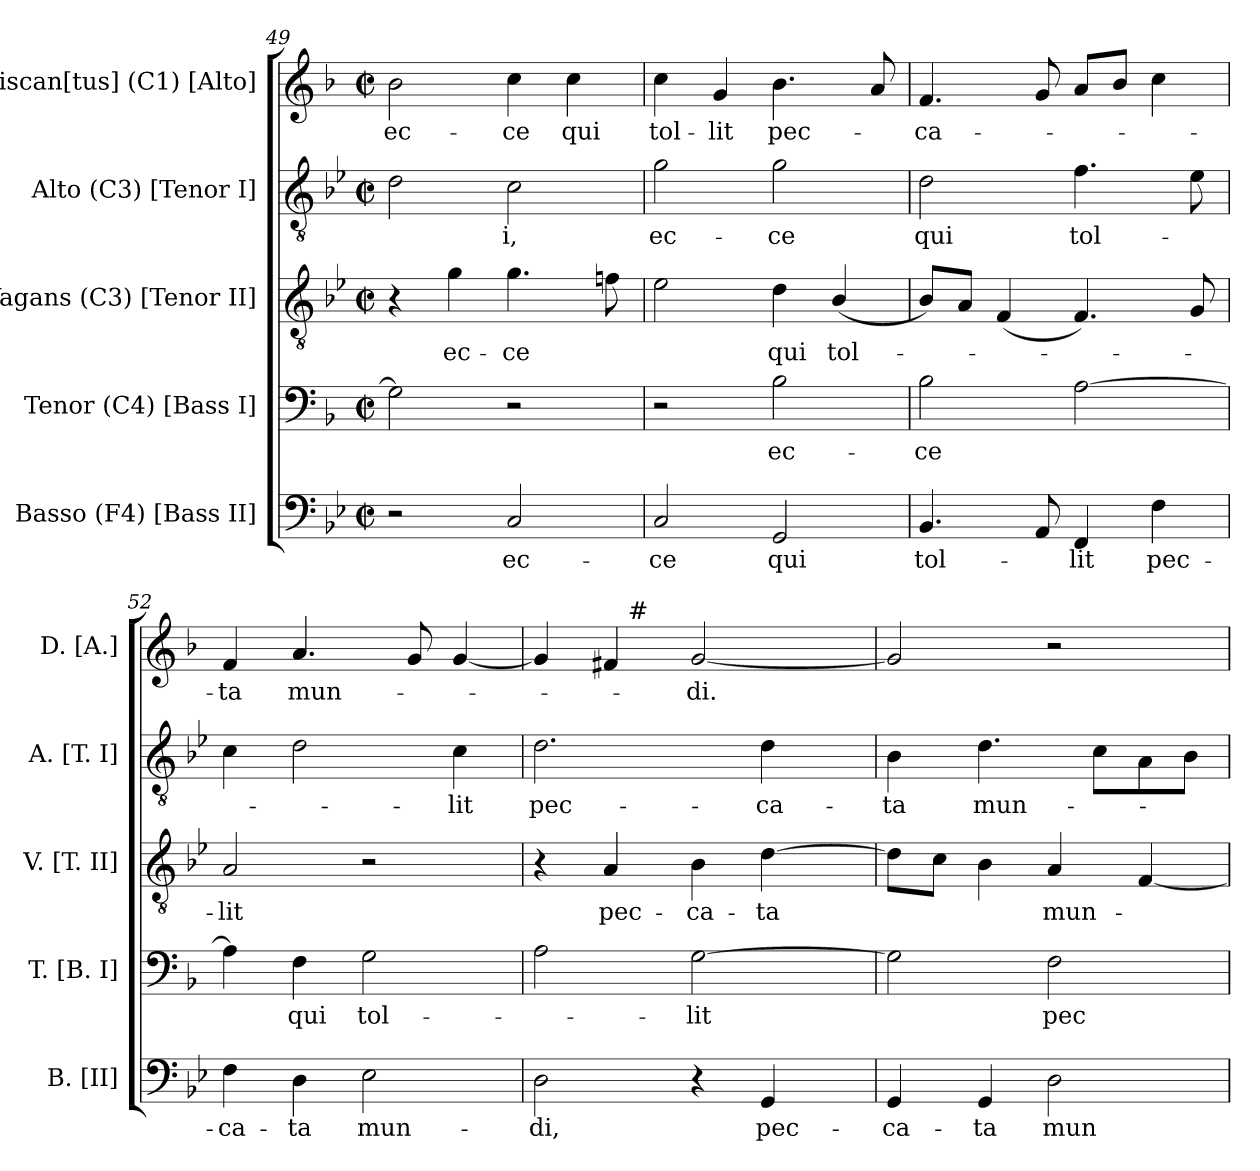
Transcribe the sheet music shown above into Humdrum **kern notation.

**kern	**text	**kern	**text	**kern	**text	**kern	**text	**kern	**text
*part5	*part5	*part4	*part4	*part3	*part3	*part2	*part2	*part1	*part1
*staff5	*staff5	*staff4	*staff4	*staff3	*staff3	*staff2	*staff2	*staff1	*staff1
*I"Basso (F4) [Bass II]	*	*I"Tenor (C4) [Bass I]	*	*I"Vagans (C3) [Tenor II]	*	*I"Alto (C3) [Tenor I]	*	*I"Discan[tus] (C1) [Alto]	*
*I'B. [II]	*	*I'T. [B. I]	*	*I'V. [T. II]	*	*I'A. [T. I]	*	*I'D. [A.]	*
*clefF4	*	*clefF4	*	*clefGv2	*	*clefGv2	*	*clefG2	*
*	*	*	*	*ITrd7c12	*	*ITrd7c12	*	*	*
*k[b-e-]	*	*k[b-]	*	*k[b-e-]	*	*k[b-e-]	*	*k[b-]	*
*B-:	*	*F:	*	*B-:	*	*B-:	*	*F:	*
*M2/2	*	*M2/2	*	*M2/2	*	*M2/2	*	*M2/2	*
*met(c|)	*	*met(c|)	*	*met(c|)	*	*met(c|)	*	*met(c|)	*
=49	=49	=49	=49	=49	=49	=49	=49	=49	=49
!	!	!	!	!	!	!	!	!	!LO:LY:b:color=#000000
2r	.	2Gi\]	.	4r	.	2Di\	.	2b-i\	ec-
!	!	!	!	!	!LO:LY:b:color=#000000	!	!	!	!
.	.	.	.	4Gi\	ec-	.	.	.	.
!	!LO:LY:b:color=#000000	!	!	!	!	!	!	!	!
!	!	!	!	!	!LO:LY:b:color=#000000	!	!	!	!
!	!	!	!	!	!	!	!LO:LY:b:color=#000000	!	!
!	!	!	!	!	!	!	!	!	!LO:LY:b:color=#000000
2Ci/	ec-	2r	.	4.Gi\	-ce	2Ci\	-i,	4cci\	-ce
!	!	!	!	!	!	!	!	!	!LO:LY:b:color=#000000
.	.	.	.	.	.	.	.	4cci\	qui
.	.	.	.	8Fni\	.	.	.	.	.
!!LO:LB:g=z
=50	=50	=50	=50	=50	=50	=50	=50	=50	=50
!	!LO:LY:b:color=#000000	!	!	!	!	!	!	!	!
!	!	!	!	!	!	!	!LO:LY:b:color=#000000	!	!
!	!	!	!	!	!	!	!	!	!LO:LY:b:color=#000000
2Ci/	-ce	2r	.	2E-i\	.	2Gi\	ec-	4cci\	tol-
!	!	!	!	!	!	!	!	!	!LO:LY:b:color=#000000
.	.	.	.	.	.	.	.	4gi/	-lit
!	!LO:LY:b:color=#000000	!	!	!	!	!	!	!	!
!	!	!	!LO:LY:b:color=#000000	!	!	!	!	!	!
!	!	!	!	!	!LO:LY:b:color=#000000	!	!	!	!
!	!	!	!	!	!	!	!LO:LY:b:color=#000000	!	!
!	!	!	!	!	!	!	!	!	!LO:LY:b:color=#000000
2GGi/	qui	2B-i\	ec-	4Di\	qui	2Gi\	-ce	4.b-i\	pec-
!	!	!	!	!	!LO:LY:b:color=#000000	!	!	!	!
.	.	.	.	(4BB-i/	tol-	.	.	.	.
.	.	.	.	.	.	.	.	8ai/	.
=51	=51	=51	=51	=51	=51	=51	=51	=51	=51
!	!LO:LY:b:color=#000000	!	!	!	!	!	!	!	!
!	!	!	!LO:LY:b:color=#000000	!	!	!	!	!	!
!	!	!	!	!	!	!	!LO:LY:b:color=#000000	!	!
!	!	!	!	!	!	!	!	!	!LO:LY:b:color=#000000
4.BB-i/	tol-	2B-i\	-ce	8BB-i/L)	.	2Di\	qui	4.fi/	-ca-
.	.	.	.	8AAi/J	.	.	.	.	.
.	.	.	.	(4FFi/	.	.	.	.	.
8AAi/	.	.	.	.	.	.	.	8gi/	.
!	!LO:LY:b:color=#000000	!	!	!	!	!	!	!	!
!	!	!	!	!	!	!	!LO:LY:b:color=#000000	!	!
4FFi/	-lit	[>2Ai\	.	4.FFi/)	.	4.Fi\	tol-	8ai/L	.
.	.	.	.	.	.	.	.	8b-i/J	.
!	!LO:LY:b:color=#000000	!	!	!	!	!	!	!	!
4Fi\	pec-	.	.	.	.	.	.	4cci\	.
.	.	.	.	8GGi/	.	8E-i\	.	.	.
=52	=52	=52	=52	=52	=52	=52	=52	=52	=52
!	!LO:LY:b:color=#000000	!	!	!	!	!	!	!	!
!	!	!	!	!	!LO:LY:b:color=#000000	!	!	!	!
!	!	!	!	!	!	!	!	!	!LO:LY:b:color=#000000
4Fi\	-ca-	4Ai\]	.	2AAi/	-lit	4Ci\	.	4fi/	-ta
!	!LO:LY:b:color=#000000	!	!	!	!	!	!	!	!
!	!	!	!LO:LY:b:color=#000000	!	!	!	!	!	!
!	!	!	!	!	!	!	!	!	!LO:LY:b:color=#000000
4Di\	-ta	4Fi\	qui	.	.	2Di\	.	4.ai/	mun-
!	!LO:LY:b:color=#000000	!	!	!	!	!	!	!	!
!	!	!	!LO:LY:b:color=#000000	!	!	!	!	!	!
2E-i\	mun-	2Gi\	tol-	2r	.	.	.	.	.
.	.	.	.	.	.	.	.	8gi/	.
!	!	!	!	!	!	!	!LO:LY:b:color=#000000	!	!
.	.	.	.	.	.	4Ci\	-lit	[<4gi/	.
=53	=53	=53	=53	=53	=53	=53	=53	=53	=53
!	!LO:LY:b:color=#000000	!	!	!	!	!	!	!	!
!	!	!	!	!	!	!	!LO:LY:b:color=#000000	!	!
*	*	*	*	*	*	*	*	*^	*
2Di\	-di,	2Ai\	.	4r	.	2.Di\	pec-	4gi/]	4ryy	.
!	!	!	!	!	!LO:LY:b:color=#000000	!	!	!	!	!
.	.	.	.	4AAi/	pec-	.	.	4f#i/	32ryy	.
.	.	.	.	.	.	.	.	.	256ryy	.
!	!	!	!	!	!	!	!	!	!LO:TX:a:t=#	!
.	.	.	.	.	.	.	.	.	2ryy	.
!	!	!	!LO:LY:b:color=#000000	!	!	!	!	!	!	!
!	!	!	!	!	!LO:LY:b:color=#000000	!	!	!	!	!
!	!	!	!	!	!	!	!	!	!	!LO:LY:b:color=#000000
4r	.	[>2Gi\	-lit	4BB-i\	-ca-	.	.	[<2gi/	.	-di.
!	!LO:LY:b:color=#000000	!	!	!	!	!	!	!	!	!
!	!	!	!	!	!LO:LY:b:color=#000000	!	!	!	!	!
!	!	!	!	!	!	!	!LO:LY:b:color=#000000	!	!	!
4GGi/	pec-	.	.	[>4Di\	-ta	4Di\	-ca-	.	.	.
.	.	.	.	.	.	.	.	.	8ryy	.
.	.	.	.	.	.	.	.	.	16ryy	.
.	.	.	.	.	.	.	.	.	64..ryy	.
*	*	*	*	*	*	*	*	*v	*v	*
=54	=54	=54	=54	=54	=54	=54	=54	=54	=54
*	*	*	*	*	*	*	*	*^	*
!	!LO:LY:b:color=#000000	!	!	!	!	!	!	!	!	!
*	*	*	*	*	*	*	*	*v	*v	*
*	*	*	*	*	*	*	*	*^	*
!	!	!	!	!	!	!	!LO:LY:b:color=#000000	!	!	!
*	*	*	*	*	*	*	*	*v	*v	*
4GGi/	-ca-	2Gi\]	.	8Di\L]	.	4BB-i\	-ta	2gi/]	.
.	.	.	.	8Ci\J	.	.	.	.	.
!	!LO:LY:b:color=#000000	!	!	!	!	!	!	!	!
!	!	!	!	!	!	!	!LO:LY:b:color=#000000	!	!
4GGi/	-ta	.	.	4BB-i\	.	4.Di\	mun-	.	.
!	!LO:LY:b:color=#000000	!	!	!	!	!	!	!	!
!	!	!	!LO:LY:b:color=#000000	!	!	!	!	!	!
!	!	!	!	!	!LO:LY:b:color=#000000	!	!	!	!
2Di\	mun-	2Fi\	pec-	4AAi/	mun-	.	.	2r	.
.	.	.	.	.	.	8Ci\L	.	.	.
.	.	.	.	[<4FFi/	.	8AAi\	.	.	.
.	.	.	.	.	.	8BB-i\J	.	.	.
=	=	=	=	=	=	=	=	=	=
*-	*-	*-	*-	*-	*-	*-	*-	*-	*-
